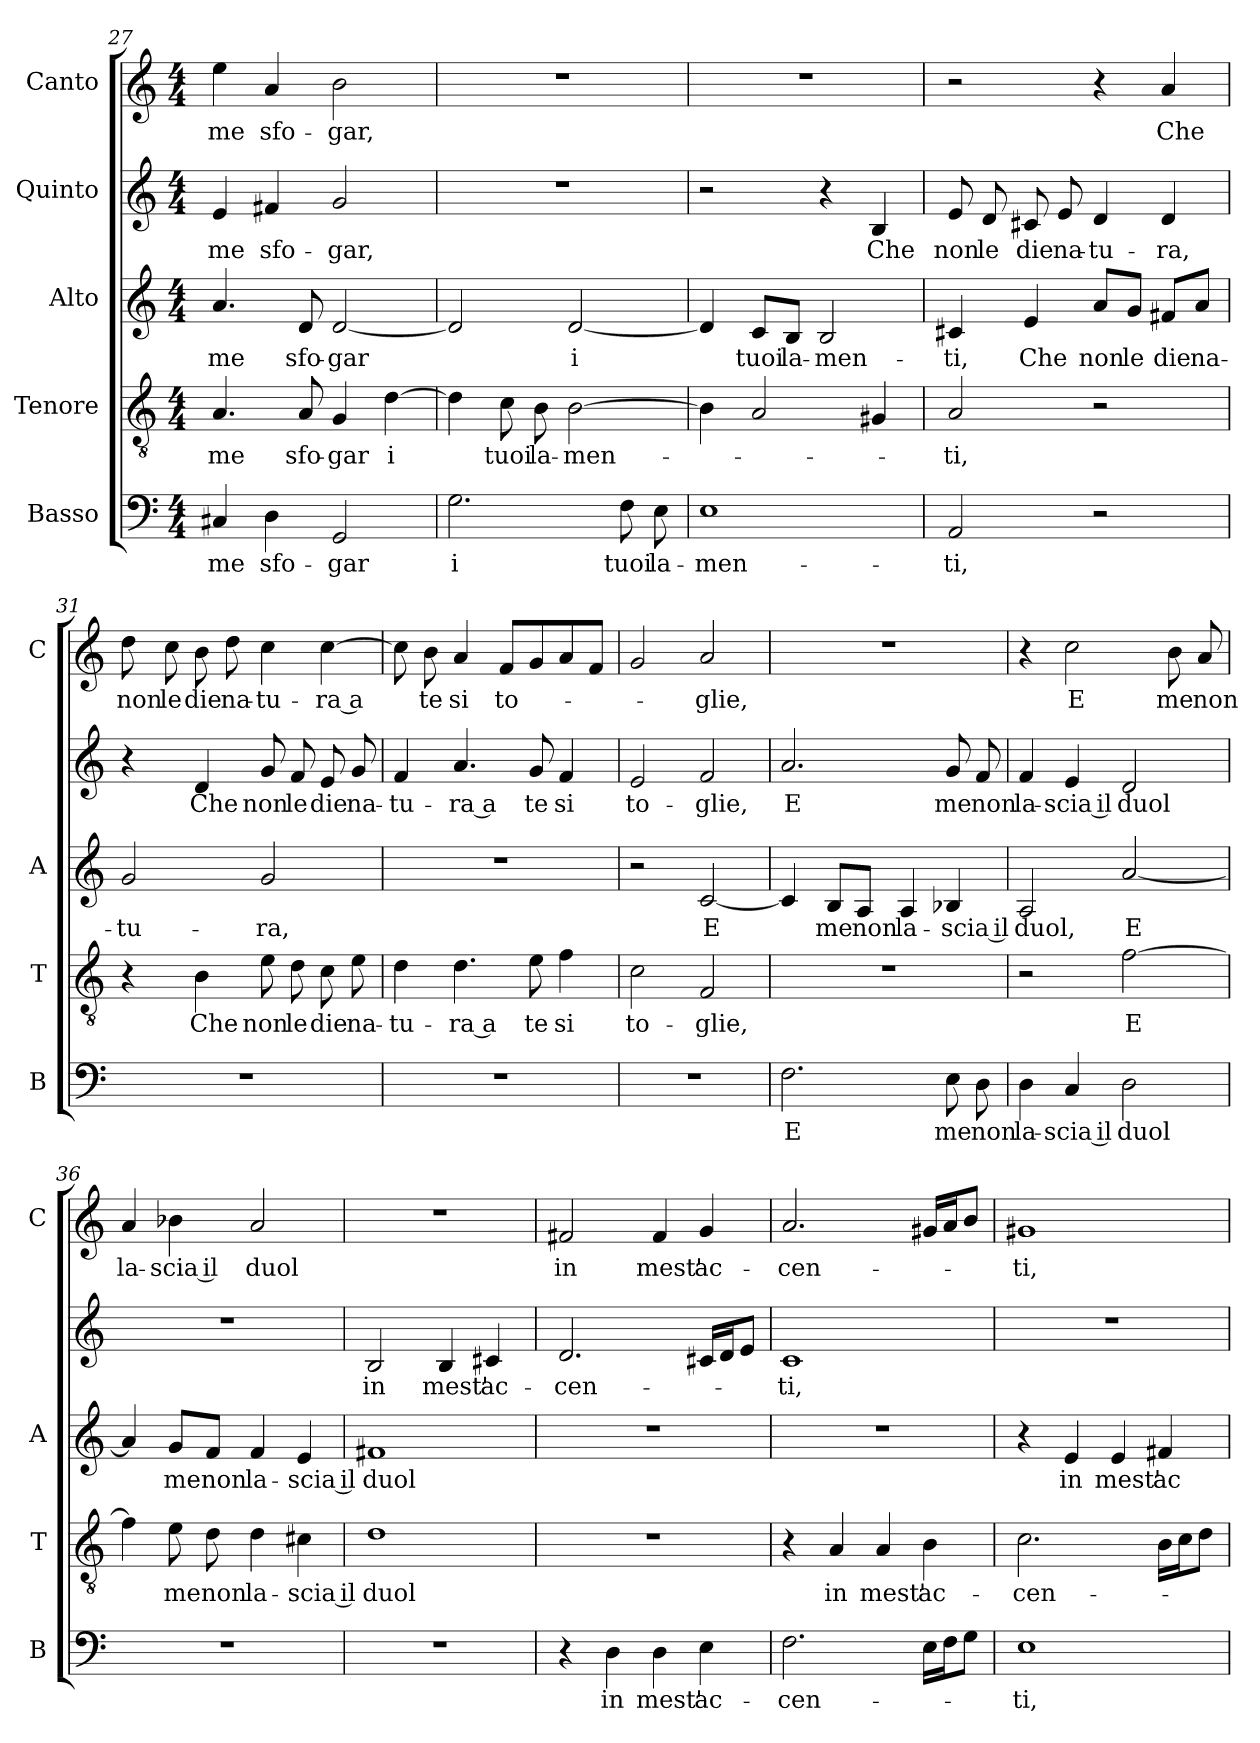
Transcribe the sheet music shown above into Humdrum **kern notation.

**kern	**text	**kern	**text	**kern	**text	**kern	**text	**kern	**text
*part5	*part5	*part4	*part4	*part3	*part3	*part2	*part2	*part1	*part1
*staff5	*staff5	*staff4	*staff4	*staff3	*staff3	*staff2	*staff2	*staff1	*staff1
*I"Basso	*	*I"Tenore	*	*I"Alto	*	*I"Quinto	*	*I"Canto	*
*I'B	*	*I'T	*	*I'A	*	*	*	*I'C	*
*clefF4	*	*clefGv2	*	*clefG2	*	*clefG2	*	*clefG2	*
*k[]	*	*k[]	*	*k[]	*	*k[]	*	*k[]	*
*C:	*	*C:	*	*C:	*	*C:	*	*C:	*
*M4/4	*	*M4/4	*	*M4/4	*	*M4/4	*	*M4/4	*
=27	=27	=27	=27	=27	=27	=27	=27	=27	=27
!	!LO:LY:b	!	!LO:LY:b	!	!LO:LY:b	!	!LO:LY:b	!	!LO:LY:b
4C#X/	-me	4.A/	-me	4.a/	-me	4e/	-me	4ee\	-me
!	!LO:LY:b	!	!	!	!	!	!LO:LY:b	!	!LO:LY:b
4D\	sfo-	.	.	.	.	4f#X/	sfo-	4a/	sfo-
!	!	!	!LO:LY:b	!	!LO:LY:b	!	!	!	!
.	.	8A/	sfo-	8d/	sfo-	.	.	.	.
!	!LO:LY:b	!	!LO:LY:b	!	!LO:LY:b	!	!LO:LY:b	!	!LO:LY:b
2GG/	-gar	4G/	-gar	[2d/	-gar	2g/	-gar,	2b\	-gar,
!	!	!	!LO:LY:b	!	!	!	!	!	!
.	.	[4d\	i	.	.	.	.	.	.
=28	=28	=28	=28	=28	=28	=28	=28	=28	=28
!	!LO:LY:b	!	!	!	!	!	!	!	!
2.G\	i	4d\]	.	2d/]	.	1r	.	1r	.
!	!	!	!LO:LY:b	!	!	!	!	!	!
.	.	8c\	tuoi	.	.	.	.	.	.
!	!	!	!LO:LY:b	!	!	!	!	!	!
.	.	8B\	la-	.	.	.	.	.	.
!	!	!	!LO:LY:b	!	!LO:LY:b	!	!	!	!
.	.	[2B\	-men-	[2d/	i	.	.	.	.
!	!LO:LY:b	!	!	!	!	!	!	!	!
8F\	tuoi	.	.	.	.	.	.	.	.
!	!LO:LY:b	!	!	!	!	!	!	!	!
8E\	la-	.	.	.	.	.	.	.	.
!!LO:LB:g=z
=29	=29	=29	=29	=29	=29	=29	=29	=29	=29
!	!LO:LY:b	!	!	!	!	!	!	!	!
1E	-men-	4B\]	.	4d/]	.	2r	.	1r	.
!	!	!	!	!	!LO:LY:b	!	!	!	!
.	.	2A/	.	8c/L	tuoi	.	.	.	.
!	!	!	!	!	!LO:LY:b	!	!	!	!
.	.	.	.	8B/J	la-	.	.	.	.
!	!	!	!	!	!LO:LY:b	!	!	!	!
.	.	.	.	2B/	-men-	4r	.	.	.
!	!	!	!	!	!	!	!LO:LY:b	!	!
.	.	4G#X/	.	.	.	4B/	Che	.	.
=30	=30	=30	=30	=30	=30	=30	=30	=30	=30
!	!LO:LY:b	!	!LO:LY:b	!	!LO:LY:b	!	!LO:LY:b	!	!
2AA/	-ti,	2A/	-ti,	4c#X/	-ti,	8e/	non	2r	.
!	!	!	!	!	!	!	!LO:LY:b	!	!
.	.	.	.	.	.	8d/	le	.	.
!	!	!	!	!	!LO:LY:b	!	!LO:LY:b	!	!
.	.	.	.	4e/	Che	8c#X/	die	.	.
!	!	!	!	!	!	!	!LO:LY:b	!	!
.	.	.	.	.	.	8e/	na-	.	.
!	!	!	!	!	!LO:LY:b	!	!LO:LY:b	!	!
2r	.	2r	.	8a/L	non	4d/	-tu-	4r	.
!	!	!	!	!	!LO:LY:b	!	!	!	!
.	.	.	.	8g/J	le	.	.	.	.
!	!	!	!	!	!LO:LY:b	!	!LO:LY:b	!	!LO:LY:b
.	.	.	.	8f#X/L	die	4d/	-ra,	4a/	Che
!	!	!	!	!	!LO:LY:b	!	!	!	!
.	.	.	.	8a/J	na-	.	.	.	.
=31	=31	=31	=31	=31	=31	=31	=31	=31	=31
!	!	!	!	!	!LO:LY:b	!	!	!	!LO:LY:b
1r	.	4r	.	2g/	-tu-	4r	.	8dd\	non
!	!	!	!	!	!	!	!	!	!LO:LY:b
.	.	.	.	.	.	.	.	8cc\	le
!	!	!	!LO:LY:b	!	!	!	!LO:LY:b	!	!LO:LY:b
.	.	4B\	Che	.	.	4d/	Che	8b\	die
!	!	!	!	!	!	!	!	!	!LO:LY:b
.	.	.	.	.	.	.	.	8dd\	na-
!	!	!	!LO:LY:b	!	!LO:LY:b	!	!LO:LY:b	!	!LO:LY:b
.	.	8e\	non	2g/	-ra,	8g/	non	4cc\	-tu-
!	!	!	!LO:LY:b	!	!	!	!LO:LY:b	!	!
.	.	8d\	le	.	.	8f/	le	.	.
!	!	!	!LO:LY:b	!	!	!	!LO:LY:b	!	!LO:LY:b
.	.	8c\	die	.	.	8e/	die	[4cc\	-ra a
!	!	!	!LO:LY:b	!	!	!	!LO:LY:b	!	!
.	.	8e\	na-	.	.	8g/	na-	.	.
=32	=32	=32	=32	=32	=32	=32	=32	=32	=32
!	!	!	!LO:LY:b	!	!	!	!LO:LY:b	!	!
1r	.	4d\	-tu-	1r	.	4f/	-tu-	8cc\]	.
!	!	!	!	!	!	!	!	!	!LO:LY:b
.	.	.	.	.	.	.	.	8b\	te
!	!	!	!LO:LY:b	!	!	!	!LO:LY:b	!	!LO:LY:b
.	.	4.d\	-ra a	.	.	4.a/	-ra a	4a/	si
!	!	!	!	!	!	!	!	!	!LO:LY:b
.	.	.	.	.	.	.	.	8f/L	to-
!	!	!	!LO:LY:b	!	!	!	!LO:LY:b	!	!
.	.	8e\	te	.	.	8g/	te	8g/	.
!	!	!	!LO:LY:b	!	!	!	!LO:LY:b	!	!
.	.	4f\	si	.	.	4f/	si	8a/	.
.	.	.	.	.	.	.	.	8f/J	.
=33	=33	=33	=33	=33	=33	=33	=33	=33	=33
!	!	!	!LO:LY:b	!	!	!	!LO:LY:b	!	!
1r	.	2c\	to-	2r	.	2e/	to-	2g/	.
!	!	!	!LO:LY:b	!	!LO:LY:b	!	!LO:LY:b	!	!LO:LY:b
.	.	2F/	-glie,	[2c/	E	2f/	-glie,	2a/	-glie,
!!LO:PB:g=z
=34	=34	=34	=34	=34	=34	=34	=34	=34	=34
!	!LO:LY:b	!	!	!	!	!	!LO:LY:b	!	!
2.F\	E	1r	.	4c/]	.	2.a/	E	1r	.
!	!	!	!	!	!LO:LY:b	!	!	!	!
.	.	.	.	8B/L	me	.	.	.	.
!	!	!	!	!	!LO:LY:b	!	!	!	!
.	.	.	.	8A/J	non	.	.	.	.
!	!	!	!	!	!LO:LY:b	!	!	!	!
.	.	.	.	4A/	la-	.	.	.	.
!	!LO:LY:b	!	!	!	!LO:LY:b	!	!LO:LY:b	!	!
8E\	me	.	.	4B-X/	-scia il	8g/	me	.	.
!	!LO:LY:b	!	!	!	!	!	!LO:LY:b	!	!
8D\	non	.	.	.	.	8f/	non	.	.
=35	=35	=35	=35	=35	=35	=35	=35	=35	=35
!	!LO:LY:b	!	!	!	!LO:LY:b	!	!LO:LY:b	!	!
4D\	la-	2r	.	2A/	duol,	4f/	la-	4r	.
!	!LO:LY:b	!	!	!	!	!	!LO:LY:b	!	!LO:LY:b
4C/	-scia il	.	.	.	.	4e/	-scia il	2cc\	E
!	!LO:LY:b	!	!LO:LY:b	!	!LO:LY:b	!	!LO:LY:b	!	!
2D\	duol	[2f\	E	[2a/	E	2d/	duol	.	.
!	!	!	!	!	!	!	!	!	!LO:LY:b
.	.	.	.	.	.	.	.	8b\	me
!	!	!	!	!	!	!	!	!	!LO:LY:b
.	.	.	.	.	.	.	.	8a/	non
=36	=36	=36	=36	=36	=36	=36	=36	=36	=36
!	!	!	!	!	!	!	!	!	!LO:LY:b
1r	.	4f\]	.	4a/]	.	1r	.	4a/	la-
!	!	!	!LO:LY:b	!	!LO:LY:b	!	!	!	!LO:LY:b
.	.	8e\	me	8g/L	me	.	.	4b-X\	-scia il
!	!	!	!LO:LY:b	!	!LO:LY:b	!	!	!	!
.	.	8d\	non	8f/J	non	.	.	.	.
!	!	!	!LO:LY:b	!	!LO:LY:b	!	!	!	!LO:LY:b
.	.	4d\	la-	4f/	la-	.	.	2a/	duol
!	!	!	!LO:LY:b	!	!LO:LY:b	!	!	!	!
.	.	4c#X\	-scia il	4e/	-scia il	.	.	.	.
=37	=37	=37	=37	=37	=37	=37	=37	=37	=37
!	!	!	!LO:LY:b	!	!LO:LY:b	!	!LO:LY:b	!	!
1r	.	1d	duol	1f#X	duol	2B/	in	1r	.
!	!	!	!	!	!	!	!LO:LY:b	!	!
.	.	.	.	.	.	4B/	mest'	.	.
!	!	!	!	!	!	!	!LO:LY:b	!	!
.	.	.	.	.	.	4c#X/	ac-	.	.
=38	=38	=38	=38	=38	=38	=38	=38	=38	=38
!	!	!	!	!	!	!	!LO:LY:b	!	!LO:LY:b
4r	.	1r	.	1r	.	2.d/	-cen-	2f#X/	in
!	!LO:LY:b	!	!	!	!	!	!	!	!
4D\	in	.	.	.	.	.	.	.	.
!	!LO:LY:b	!	!	!	!	!	!	!	!LO:LY:b
4D\	mest'	.	.	.	.	.	.	4f#/	mest'
!	!LO:LY:b	!	!	!	!	!	!	!	!LO:LY:b
4E\	ac-	.	.	.	.	16c#X/LL	.	4g/	ac-
.	.	.	.	.	.	16d/J	.	.	.
.	.	.	.	.	.	8e/J	.	.	.
!!LO:LB:g=z
=39	=39	=39	=39	=39	=39	=39	=39	=39	=39
!	!LO:LY:b	!	!	!	!	!	!LO:LY:b	!	!LO:LY:b
2.F\	-cen-	4r	.	1r	.	1c	-ti,	2.a/	-cen-
!	!	!	!LO:LY:b	!	!	!	!	!	!
.	.	4A/	in	.	.	.	.	.	.
!	!	!	!LO:LY:b	!	!	!	!	!	!
.	.	4A/	mest'	.	.	.	.	.	.
!	!	!	!LO:LY:b	!	!	!	!	!	!
16E\LL	.	4B\	ac-	.	.	.	.	16g#X/LL	.
16F\J	.	.	.	.	.	.	.	16a/J	.
8G\J	.	.	.	.	.	.	.	8b/J	.
=40	=40	=40	=40	=40	=40	=40	=40	=40	=40
!	!LO:LY:b	!	!LO:LY:b	!	!	!	!	!	!LO:LY:b
1E	-ti,	2.c\	-cen-	4r	.	1r	.	1g#X	-ti,
!	!	!	!	!	!LO:LY:b	!	!	!	!
.	.	.	.	4e/	in	.	.	.	.
!	!	!	!	!	!LO:LY:b	!	!	!	!
.	.	.	.	4e/	mest'	.	.	.	.
!	!	!	!	!	!LO:LY:b	!	!	!	!
.	.	16B\LL	.	4f#X/	ac-	.	.	.	.
.	.	16c\J	.	.	.	.	.	.	.
.	.	8d\J	.	.	.	.	.	.	.
=	=	=	=	=	=	=	=	=	=
*-	*-	*-	*-	*-	*-	*-	*-	*-	*-
